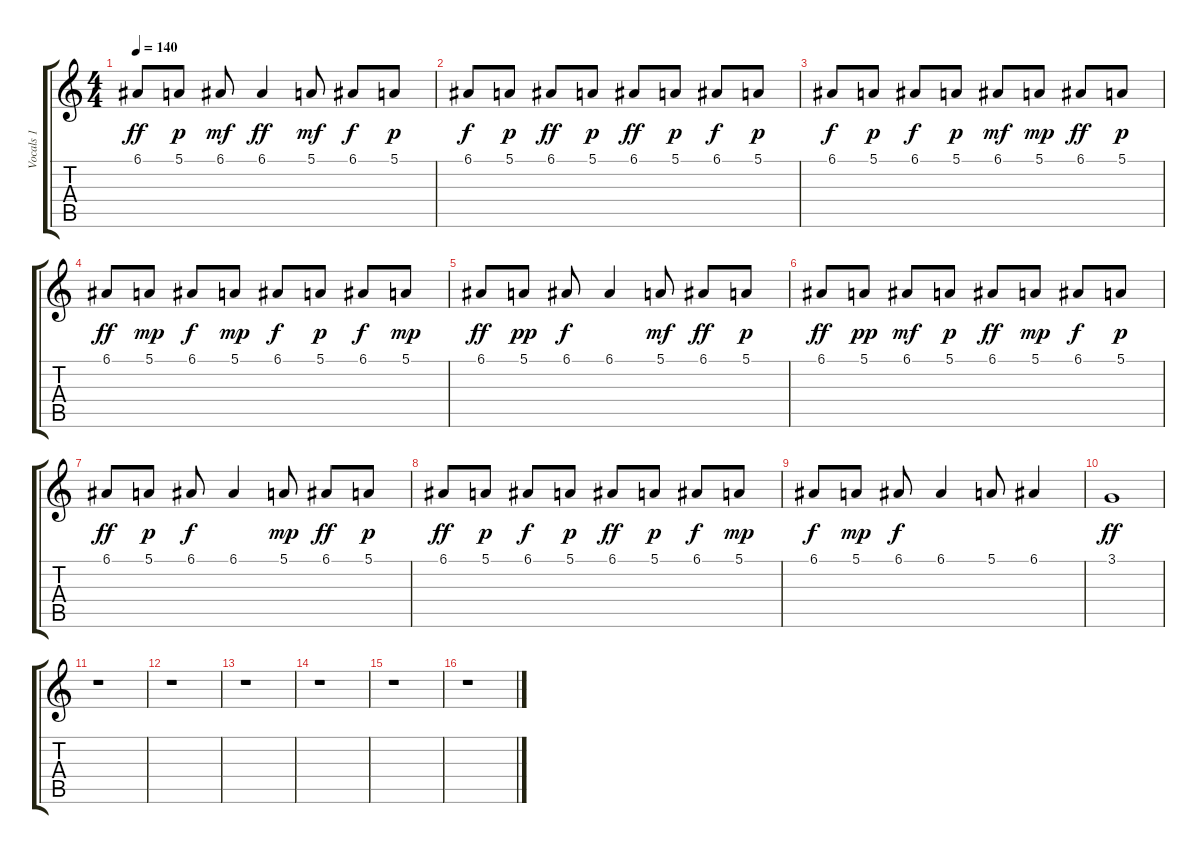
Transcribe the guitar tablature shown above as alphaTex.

\track ("Vocals 1" "Vocals 1") {instrument fx1rain}
\staff {score tabs}
\tuning (E4 B3 G3 D3 A2 E2) {hide}
\ts (4 4)
\tempo 140
\clef g2
\ks c
6.1.8{dy ff} 5.1.8{dy p} 6.1.8{dy mf} 6.1.4{dy ff} 5.1.8{dy mf} 6.1.8{dy f} 5.1.8{dy p} |
6.1.8{dy f} 5.1.8{dy p} 6.1.8{dy ff} 5.1.8{dy p} 6.1.8{dy ff} 5.1.8{dy p} 6.1.8{dy f} 5.1.8{dy p} |
6.1.8{dy f} 5.1.8{dy p} 6.1.8{dy f} 5.1.8{dy p} 6.1.8{dy mf} 5.1.8{dy mp} 6.1.8{dy ff} 5.1.8{dy p} |
6.1.8{dy ff} 5.1.8{dy mp} 6.1.8{dy f} 5.1.8{dy mp} 6.1.8{dy f} 5.1.8{dy p} 6.1.8{dy f} 5.1.8{dy mp} |
6.1.8{dy ff} 5.1.8{dy pp} 6.1.8{dy f} 6.1.4 5.1.8{dy mf} 6.1.8{dy ff} 5.1.8{dy p} |
6.1.8{dy ff} 5.1.8{dy pp} 6.1.8{dy mf} 5.1.8{dy p} 6.1.8{dy ff} 5.1.8{dy mp} 6.1.8{dy f} 5.1.8{dy p} |
6.1.8{dy ff} 5.1.8{dy p} 6.1.8{dy f} 6.1.4 5.1.8{dy mp} 6.1.8{dy ff} 5.1.8{dy p} |
6.1.8{dy ff} 5.1.8{dy p} 6.1.8{dy f} 5.1.8{dy p} 6.1.8{dy ff} 5.1.8{dy p} 6.1.8{dy f} 5.1.8{dy mp} |
6.1.8{dy f} 5.1.8{dy mp} 6.1.8{dy f} 6.1.4 5.1.8 6.1.4 |
3.1.1{dy ff} |
r.1 |
r.1 |
r.1 |
r.1 |
r.1 |
r.1
